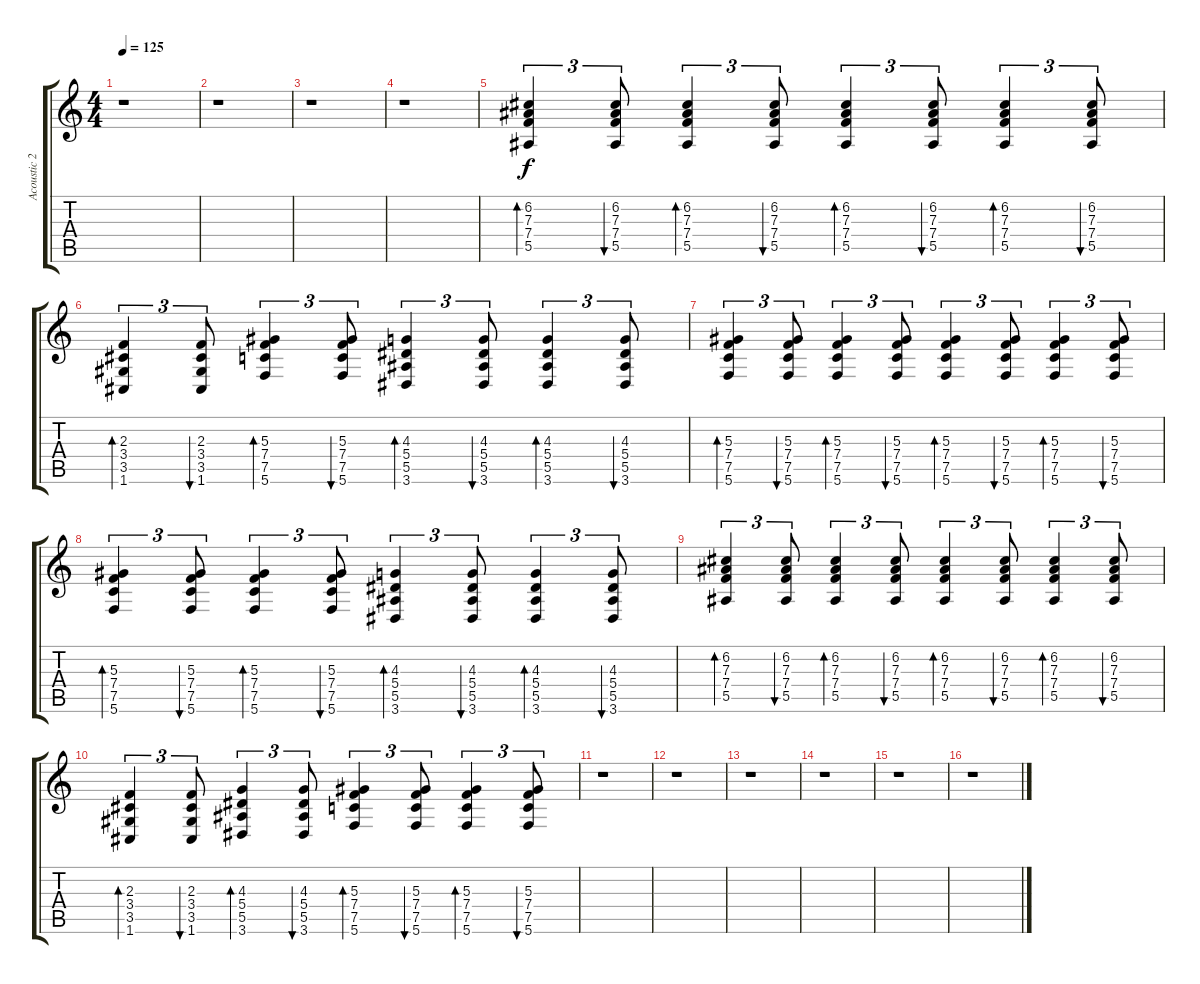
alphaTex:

\track ("Acoustic 2" "Acoustic 2") {instrument acousticguitarsteel}
\staff {score tabs}
\tuning (C4 G3 Eb3 Bb2 F2 C2) {hide}
\ts (4 4)
\tempo 125
\clef g2
\ks c
r.1{dy f} |
r.1 |
r.1 |
r.1 |
(6.2 7.3 7.4 5.5).4{tu (3 2) bd 120} (6.2 7.3 7.4 5.5).8{tu (3 2) bu 120} (6.2 7.3 7.4 5.5).4{tu (3 2) bd 120} (6.2 7.3 7.4 5.5).8{tu (3 2) bu 120} (6.2 7.3 7.4 5.5).4{tu (3 2) bd 120} (6.2 7.3 7.4 5.5).8{tu (3 2) bu 120} (6.2 7.3 7.4 5.5).4{tu (3 2) bd 120} (6.2 7.3 7.4 5.5).8{tu (3 2) bu 120} |
(2.3 3.4 3.5 1.6).4{tu (3 2) bd 120} (2.3 3.4 3.5 1.6).8{tu (3 2) bu 120} (5.3 7.4 7.5 5.6).4{tu (3 2) bd 120} (5.3 7.4 7.5 5.6).8{tu (3 2) bu 120} (4.3 5.4 5.5 3.6).4{tu (3 2) bd 120} (4.3 5.4 5.5 3.6).8{tu (3 2) bu 120} (4.3 5.4 5.5 3.6).4{tu (3 2) bd 120} (4.3 5.4 5.5 3.6).8{tu (3 2) bu 120} |
(5.3 7.4 7.5 5.6).4{tu (3 2) bd 120} (5.3 7.4 7.5 5.6).8{tu (3 2) bu 120} (5.3 7.4 7.5 5.6).4{tu (3 2) bd 120} (5.3 7.4 7.5 5.6).8{tu (3 2) bu 120} (5.3 7.4 7.5 5.6).4{tu (3 2) bd 120} (5.3 7.4 7.5 5.6).8{tu (3 2) bu 120} (5.3 7.4 7.5 5.6).4{tu (3 2) bd 120} (5.3 7.4 7.5 5.6).8{tu (3 2) bu 120} |
(5.3 7.4 7.5 5.6).4{tu (3 2) bd 120} (5.3 7.4 7.5 5.6).8{tu (3 2) bu 120} (5.3 7.4 7.5 5.6).4{tu (3 2) bd 120} (5.3 7.4 7.5 5.6).8{tu (3 2) bu 120} (4.3 5.4 5.5 3.6).4{tu (3 2) bd 120} (4.3 5.4 5.5 3.6).8{tu (3 2) bu 120} (4.3 5.4 5.5 3.6).4{tu (3 2) bd 120} (4.3 5.4 5.5 3.6).8{tu (3 2) bu 120} |
(6.2 7.3 7.4 5.5).4{tu (3 2) bd 120} (6.2 7.3 7.4 5.5).8{tu (3 2) bu 120} (6.2 7.3 7.4 5.5).4{tu (3 2) bd 120} (6.2 7.3 7.4 5.5).8{tu (3 2) bu 120} (6.2 7.3 7.4 5.5).4{tu (3 2) bd 120} (6.2 7.3 7.4 5.5).8{tu (3 2) bu 120} (6.2 7.3 7.4 5.5).4{tu (3 2) bd 120} (6.2 7.3 7.4 5.5).8{tu (3 2) bu 120} |
(2.3 3.4 3.5 1.6).4{tu (3 2) bd 120} (2.3 3.4 3.5 1.6).8{tu (3 2) bu 120} (4.3 5.4 5.5 3.6).4{tu (3 2) bd 120} (4.3 5.4 5.5 3.6).8{tu (3 2) bu 120} (5.3 7.4 7.5 5.6).4{tu (3 2) bd 120} (5.3 7.4 7.5 5.6).8{tu (3 2) bu 120} (5.3 7.4 7.5 5.6).4{tu (3 2) bd 120} (5.3 7.4 7.5 5.6).8{tu (3 2) bu 120} |
r.1 |
r.1 |
r.1 |
r.1 |
r.1 |
r.1
